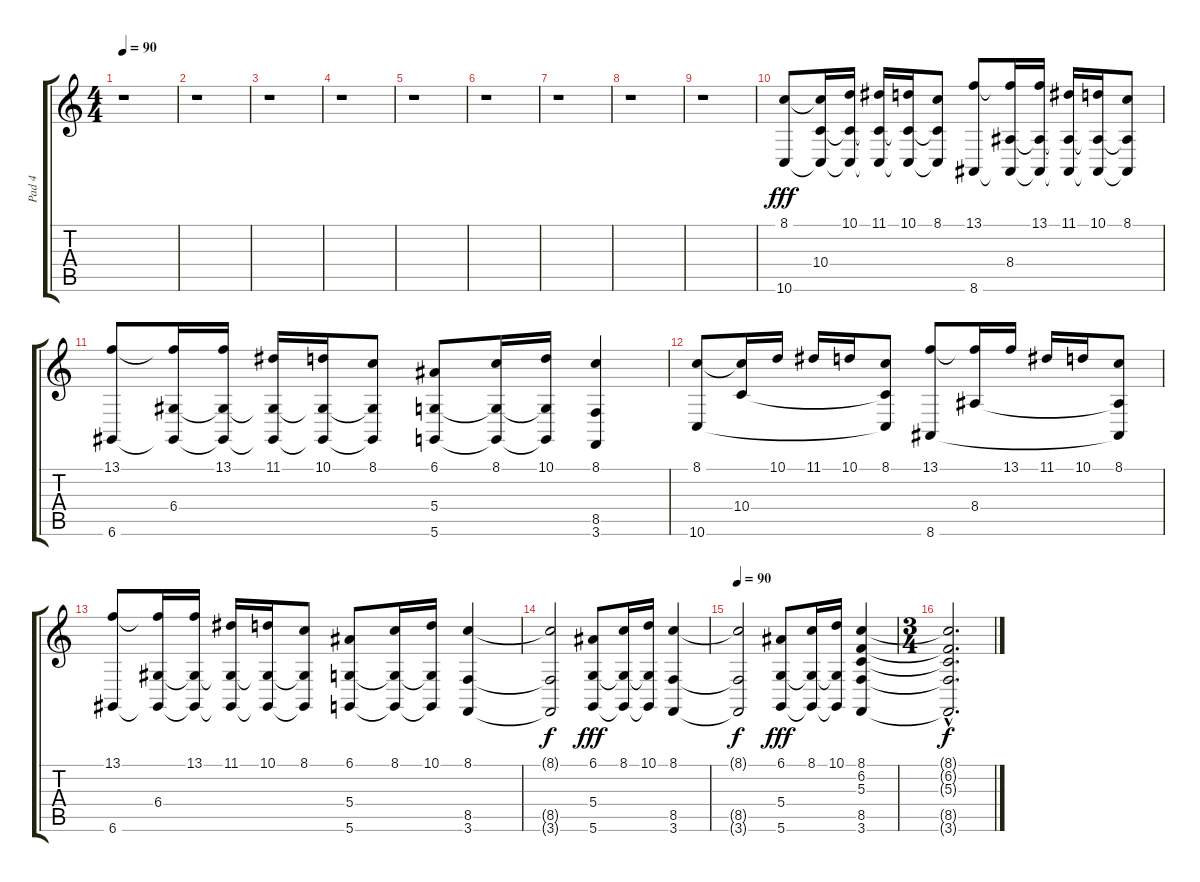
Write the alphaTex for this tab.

\track ("Pad 4" "Pad 4") {instrument stringensemble1}
\staff {score tabs}
\tuning (E4 B3 G3 D3 A2 D2) {hide}
\ts (4 4)
\tempo 90
\tempo 105
\tempo 90
\clef g2
\ks c
r.1{dy fff instrument stringensemble1} |
r.1 |
r.1 |
r.1 |
r.1 |
r.1 |
r.1 |
r.1 |
r.1 |
(8.1 10.6).8 (8.1{t} 10.4 10.6{t}).16 (10.1 10.4{t} 10.6{t}).16 (11.1 10.4{t} 10.6{t}).16 (10.1 10.4{t} 10.6{t}).16 (8.1 10.4{t} 10.6{t}).8 (13.1 8.6).8 (13.1{t} 8.4 8.6{t}).16 (13.1 8.4{t} 8.6{t}).16 (11.1 8.4{t} 8.6{t}).16 (10.1 8.4{t} 8.6{t}).16 (8.1 8.4{t} 8.6{t}).8 |
(13.1 6.6).8 (13.1{t} 6.4 6.6{t}).16 (13.1 6.4{t} 6.6{t}).16 (11.1 6.4{t} 6.6{t}).16 (10.1 6.4{t} 6.6{t}).16 (8.1 6.4{t} 6.6{t}).8 (6.1 5.4 5.6).8 (8.1 5.4{t} 5.6{t}).16 (10.1 5.4{t} 5.6{t}).16 (8.1 8.5 3.6).4 |
(8.1 10.6).8 (8.1{t} 10.4).16 10.1.16 11.1.16 10.1.16 (8.1 10.4{t} 10.6{t}).8 (13.1 8.6).8 (13.1{t} 8.4).16 13.1.16 11.1.16 10.1.16 (8.1 8.4{t} 8.6{t}).8 |
(13.1 6.6).8 (13.1{t} 6.4 6.6{t}).16 (13.1 6.4{t} 6.6{t}).16 (11.1 6.4{t} 6.6{t}).16 (10.1 6.4{t} 6.6{t}).16 (8.1 6.4{t} 6.6{t}).8 (6.1 5.4 5.6).8 (8.1 5.4{t} 5.6{t}).16 (10.1 5.4{t} 5.6{t}).16 (8.1 8.5 3.6).4 |
(8.1{t} 8.5{t} 3.6{t}).2{dy f} (6.1 5.4 5.6).8{dy fff} (8.1 5.4{t} 5.6{t}).16 (10.1 5.4{t} 5.6{t}).16 (8.1 8.5 3.6).4 |
\tempo 90
(8.1{t} 8.5{t} 3.6{t}).2{dy f} (6.1 5.4 5.6).8{dy fff} (8.1 5.4{t} 5.6{t}).16 (10.1 5.4{t} 5.6{t}).16 (8.1 6.2 5.3 8.5 3.6).4 |
\ts (3 4)
(8.1{hac t} 6.2{hac t} 5.3{hac t} 8.5{hac t} 3.6{hac t}).2{d dy f}
